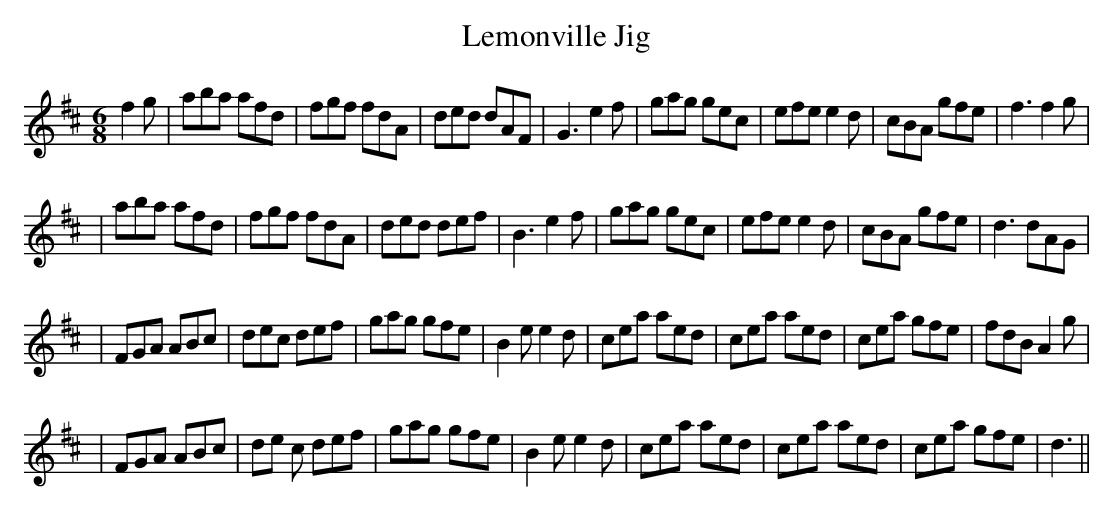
X:1
T: Lemonville Jig
M: 6/8
L: 1/8
K: D
f2g | aba afd | fgf fdA | ded dAF | G3 e2 f | gag gec | efe e2d | cBA gfe | f3 f2g |
| aba afd | fgf fdA | ded def | B3 e2 f | gag gec | efe e2d | cBA gfe | d3 dAG |
| FGA ABc | dec def | gag gfe | B2e e2d | cea aed | cea aed | cea gfe | fdB A2 g|
| FGA ABc | de c def | gag gfe | B2e e2d | cea aed | cea aed | cea gfe | d3 ||
